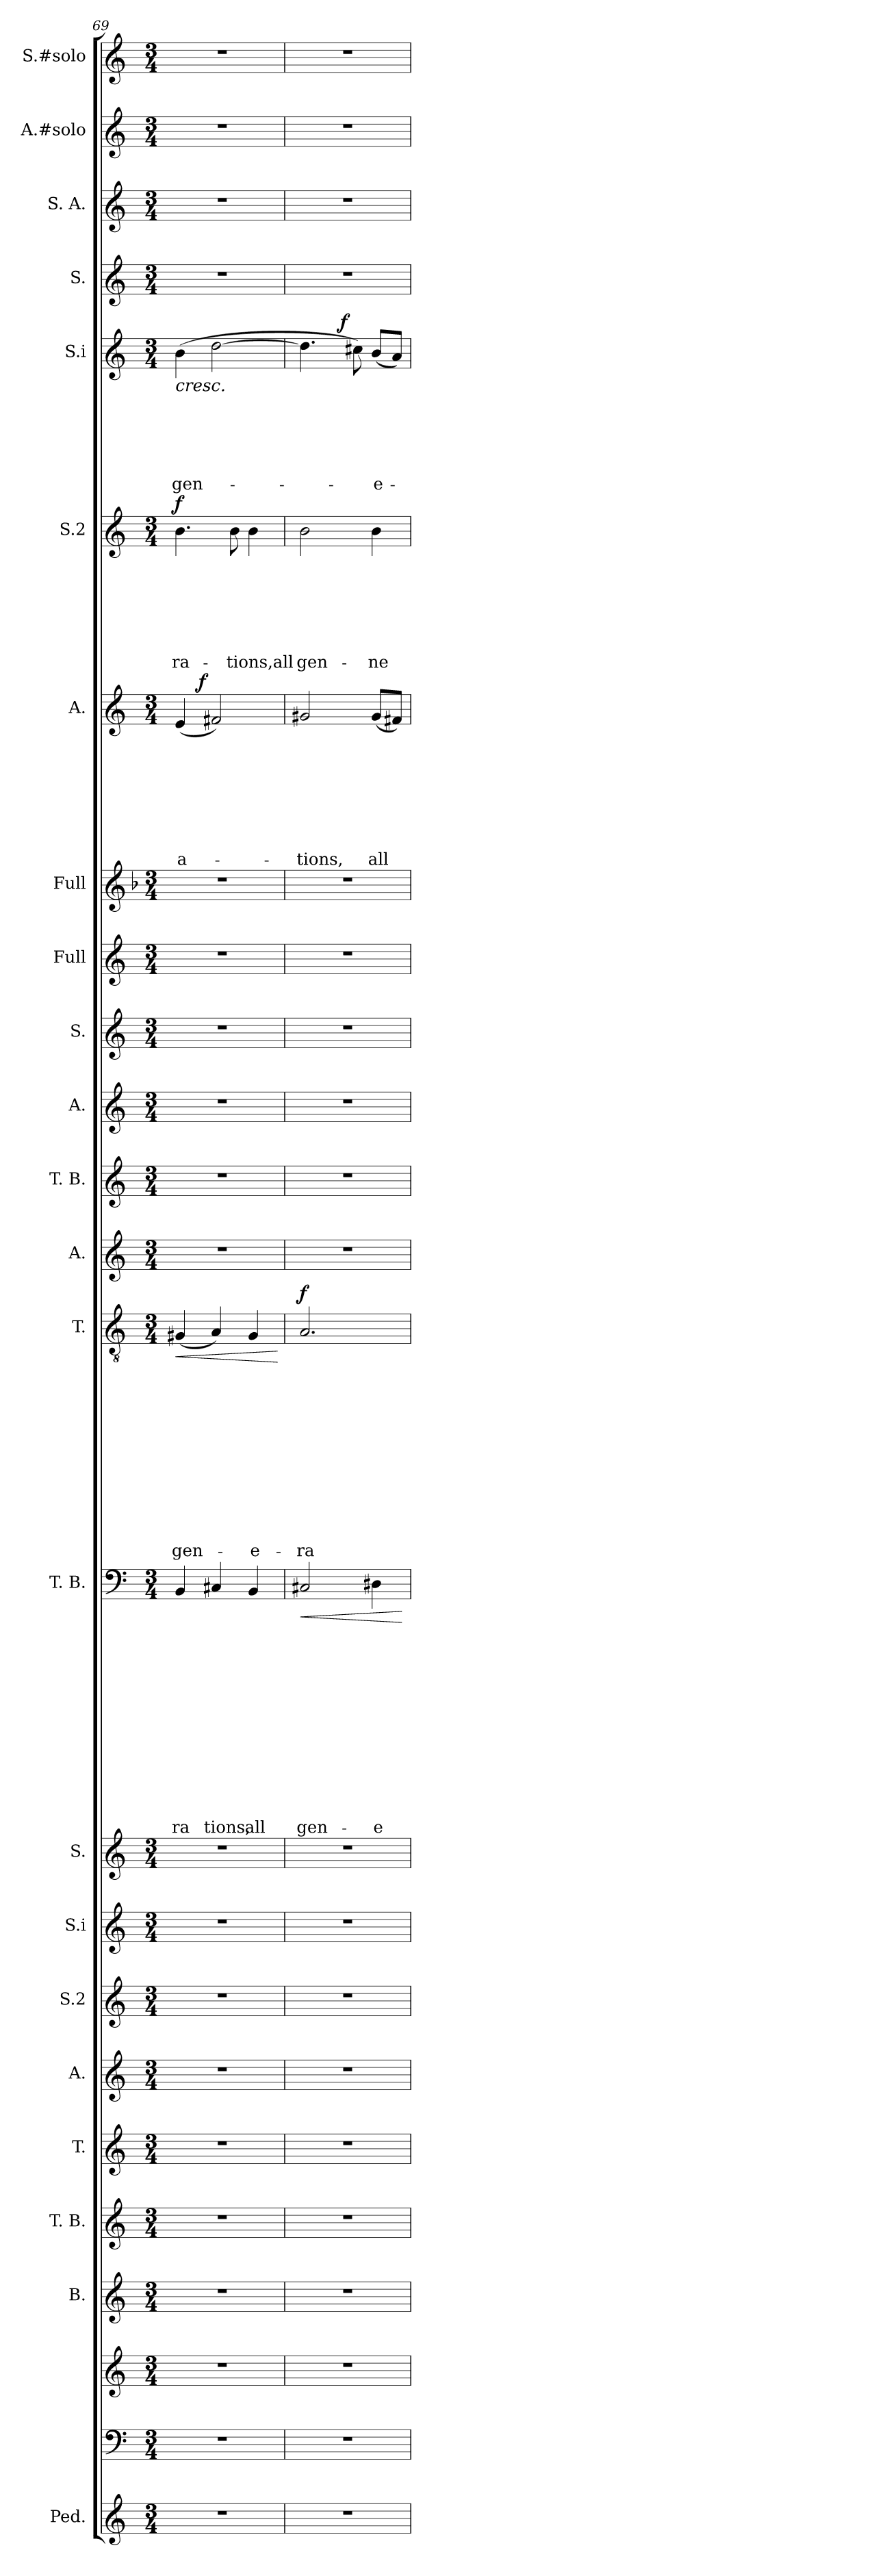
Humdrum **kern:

**kern	**kern	**kern	**kern	**kern	**kern	**kern	**kern	**kern	**kern	**kern	**text	**text	**text	**text	**text	**text	**text	**text	**text	**text	**text	**text	**text	**dynam	**kern	**text	**text	**text	**text	**text	**text	**text	**text	**text	**text	**text	**text	**dynam	**kern	**kern	**kern	**kern	**kern	**kern	**kern	**text	**text	**text	**text	**text	**text	**text	**text	**dynam	**kern	**text	**text	**text	**text	**text	**text	**text	**dynam	**kern	**text	**text	**text	**text	**text	**text	**dynam	**kern	**kern	**kern	**kern
*part25	*part24	*part23	*part22	*part21	*part20	*part19	*part18	*part17	*part16	*part15	*part15	*part15	*part15	*part15	*part15	*part15	*part15	*part15	*part15	*part15	*part15	*part15	*part15	*part15	*part14	*part14	*part14	*part14	*part14	*part14	*part14	*part14	*part14	*part14	*part14	*part14	*part14	*part14	*part13	*part12	*part11	*part10	*part9	*part8	*part7	*part7	*part7	*part7	*part7	*part7	*part7	*part7	*part7	*part7	*part6	*part6	*part6	*part6	*part6	*part6	*part6	*part6	*part6	*part5	*part5	*part5	*part5	*part5	*part5	*part5	*part5	*part4	*part3	*part2	*part1
*staff25	*staff24	*staff23	*staff22	*staff21	*staff20	*staff19	*staff18	*staff17	*staff16	*staff15	*staff15	*staff15	*staff15	*staff15	*staff15	*staff15	*staff15	*staff15	*staff15	*staff15	*staff15	*staff15	*staff15	*staff15	*staff14	*staff14	*staff14	*staff14	*staff14	*staff14	*staff14	*staff14	*staff14	*staff14	*staff14	*staff14	*staff14	*staff14	*staff13	*staff12	*staff11	*staff10	*staff9	*staff8	*staff7	*staff7	*staff7	*staff7	*staff7	*staff7	*staff7	*staff7	*staff7	*staff7	*staff6	*staff6	*staff6	*staff6	*staff6	*staff6	*staff6	*staff6	*staff6	*staff5	*staff5	*staff5	*staff5	*staff5	*staff5	*staff5	*staff5	*staff4	*staff3	*staff2	*staff1
*I"Ped.	*	*	*I"B.	*I"T. B.	*I"T.	*I"A.	*I"S.2	*I"S.i	*I"S.	*I"T. B.	*	*	*	*	*	*	*	*	*	*	*	*	*	*	*I"T.	*	*	*	*	*	*	*	*	*	*	*	*	*	*I"A.	*I"T. B.	*I"A.	*I"S.	*I"Full	*I"Full	*I"A.	*	*	*	*	*	*	*	*	*	*I"S.2	*	*	*	*	*	*	*	*	*I"S.i	*	*	*	*	*	*	*	*I"S.	*I"S. A.	*I"A.#solo	*I"S.#solo
*I'Ped.	*	*	*	*I'T. B.	*I'T.	*I'A.	*I'S.2	*I'S.i	*I'S.	*I'T. B.	*	*	*	*	*	*	*	*	*	*	*	*	*	*	*I'T.	*	*	*	*	*	*	*	*	*	*	*	*	*	*	*I'T. B.	*I'A.	*I'S.	*	*	*I'A.	*	*	*	*	*	*	*	*	*	*I'S.2	*	*	*	*	*	*	*	*	*I'S.i	*	*	*	*	*	*	*	*I'S.	*I'S. A.	*I'A.#solo	*I'S.#solo
*clefG2	*clefF4	*clefG2	*clefG2	*clefG2	*clefG2	*clefG2	*clefG2	*clefG2	*clefG2	*clefF4	*	*	*	*	*	*	*	*	*	*	*	*	*	*	*clefGv2	*	*	*	*	*	*	*	*	*	*	*	*	*	*clefG2	*clefG2	*clefG2	*clefG2	*clefG2	*clefG2	*clefG2	*	*	*	*	*	*	*	*	*	*clefG2	*	*	*	*	*	*	*	*	*clefG2	*	*	*	*	*	*	*	*clefG2	*clefG2	*clefG2	*clefG2
*	*	*	*	*	*	*	*	*	*	*	*	*	*	*	*	*	*	*	*	*	*	*	*	*	*	*	*	*	*	*	*	*	*	*	*	*	*	*	*	*	*	*	*	*ITrd3c5	*	*	*	*	*	*	*	*	*	*	*	*	*	*	*	*	*	*	*	*	*	*	*	*	*	*	*	*	*	*	*
*k[]	*k[]	*k[]	*k[]	*k[]	*k[]	*k[]	*k[]	*k[]	*k[]	*k[]	*	*	*	*	*	*	*	*	*	*	*	*	*	*	*k[]	*	*	*	*	*	*	*	*	*	*	*	*	*	*k[]	*k[]	*k[]	*k[]	*k[]	*k[]	*k[]	*	*	*	*	*	*	*	*	*	*k[]	*	*	*	*	*	*	*	*	*k[]	*	*	*	*	*	*	*	*k[]	*k[]	*k[]	*k[]
*C:	*C:	*C:	*C:	*C:	*C:	*C:	*C:	*C:	*C:	*C:	*	*	*	*	*	*	*	*	*	*	*	*	*	*	*C:	*	*	*	*	*	*	*	*	*	*	*	*	*	*C:	*C:	*C:	*C:	*C:	*C:	*C:	*	*	*	*	*	*	*	*	*	*C:	*	*	*	*	*	*	*	*	*C:	*	*	*	*	*	*	*	*C:	*C:	*C:	*C:
*M3/4	*M3/4	*M3/4	*M3/4	*M3/4	*M3/4	*M3/4	*M3/4	*M3/4	*M3/4	*M3/4	*	*	*	*	*	*	*	*	*	*	*	*	*	*	*M3/4	*	*	*	*	*	*	*	*	*	*	*	*	*	*M3/4	*M3/4	*M3/4	*M3/4	*M3/4	*M3/4	*M3/4	*	*	*	*	*	*	*	*	*	*M3/4	*	*	*	*	*	*	*	*	*M3/4	*	*	*	*	*	*	*	*M3/4	*M3/4	*M3/4	*M3/4
=69	=69	=69	=69	=69	=69	=69	=69	=69	=69	=69	=69	=69	=69	=69	=69	=69	=69	=69	=69	=69	=69	=69	=69	=69	=69	=69	=69	=69	=69	=69	=69	=69	=69	=69	=69	=69	=69	=69	=69	=69	=69	=69	=69	=69	=69	=69	=69	=69	=69	=69	=69	=69	=69	=69	=69	=69	=69	=69	=69	=69	=69	=69	=69	=69	=69	=69	=69	=69	=69	=69	=69	=69	=69	=69	=69
!	!	!	!	!	!	!	!	!	!	!	!	!	!	!	!	!	!	!	!	!	!	!	!LO:LY:b	!	!	!	!	!	!	!	!	!	!	!	!	!	!LO:LY:b	!LO:HP:b	!	!	!	!	!	!	!	!	!	!	!	!	!	!	!LO:LY:b	!	!	!	!	!	!	!	!	!LO:LY:b	!LO:DY:a	!	!	!	!	!	!	!LO:LY:b	!LO:HP:b	!	!	!	!
*	*	*	*	*	*	*	*	*	*	*	*	*	*	*	*	*	*	*	*	*	*	*	*	*	*	*	*	*	*	*	*	*	*	*	*	*	*	*	*	*	*	*	*	*	*^	*	*	*	*	*	*	*	*	*	*	*	*	*	*	*	*	*	*	*	*	*	*	*	*	*	*	*	*	*	*
2.r	2.r	2.r	2.r	2.r	2.r	2.r	2.r	2.r	2.r	4BB/	.	.	.	.	.	.	.	.	.	.	.	.	-ra	.	(<4G#X/	.	.	.	.	.	.	.	.	.	.	.	gen-	<	2.r	2.r	2.r	2.r	2.r	2.r	(<4e/	8.ryy	.	.	.	.	.	.	.	-a-	.	4.b\	.	.	.	.	.	.	-ra-	f	(>4b\	.	.	.	.	.	gen-	<	2.r	2.r	2.r	2.r
!	!	!	!	!	!	!	!	!	!	!	!	!	!	!	!	!	!	!	!	!	!	!	!	!	!	!	!	!	!	!	!	!	!	!	!	!	!	!	!	!	!	!	!	!	!	!	!	!	!	!	!	!	!	!	!LO:DY:a	!	!	!	!	!	!	!	!	!	!	!	!	!	!	!	!	!	!	!	!	!
.	.	.	.	.	.	.	.	.	.	.	.	.	.	.	.	.	.	.	.	.	.	.	.	.	.	.	.	.	.	.	.	.	.	.	.	.	.	.	.	.	.	.	.	.	.	2ryy	.	.	.	.	.	.	.	.	f	.	.	.	.	.	.	.	.	.	.	.	.	.	.	.	.	.	.	.	.	.
!	!	!	!	!	!	!	!	!	!	!	!	!	!	!	!	!	!	!	!	!	!	!	!LO:LY:b	!	!	!	!	!	!	!	!	!	!	!	!	!	!	!	!	!	!	!	!	!	!	!	!	!	!	!	!	!	!	!	!	!	!	!	!	!	!	!	!	!	!	!	!	!	!	!	!	!	!	!	!	!
.	.	.	.	.	.	.	.	.	.	4C#X/	.	.	.	.	.	.	.	.	.	.	.	.	tions,	.	4A/)	.	.	.	.	.	.	.	.	.	.	.	.	.	.	.	.	.	.	.	2f#X/)	.	.	.	.	.	.	.	.	.	.	.	.	.	.	.	.	.	.	.	[>2dd\	.	.	.	.	.	.	.	.	.	.	.
!	!	!	!	!	!	!	!	!	!	!	!	!	!	!	!	!	!	!	!	!	!	!	!	!	!	!	!	!	!	!	!	!	!	!	!	!	!	!	!	!	!	!	!	!	!	!	!	!	!	!	!	!	!	!	!	!	!	!	!	!	!	!	!LO:LY:b	!	!	!	!	!	!	!	!	!	!	!	!	!
.	.	.	.	.	.	.	.	.	.	.	.	.	.	.	.	.	.	.	.	.	.	.	.	.	.	.	.	.	.	.	.	.	.	.	.	.	.	.	.	.	.	.	.	.	.	.	.	.	.	.	.	.	.	.	.	8b\	.	.	.	.	.	.	-tions,all	.	.	.	.	.	.	.	.	.	.	.	.	.
!	!	!	!	!	!	!	!	!	!	!	!	!	!	!	!	!	!	!	!	!	!	!	!LO:LY:b	!	!	!	!	!	!	!	!	!	!	!	!	!	!LO:LY:b	!	!	!	!	!	!	!	!	!	!	!	!	!	!	!	!	!	!	!	!	!	!	!	!	!	!	!	!	!	!	!	!	!	!	!	!	!	!	!
.	.	.	.	.	.	.	.	.	.	4BB/	.	.	.	.	.	.	.	.	.	.	.	.	all	.	4G#/	.	.	.	.	.	.	.	.	.	.	.	-e-	.	.	.	.	.	.	.	.	.	.	.	.	.	.	.	.	.	.	4b\	.	.	.	.	.	.	.	.	.	.	.	.	.	.	.	.	.	.	.	.
.	.	.	.	.	.	.	.	.	.	.	.	.	.	.	.	.	.	.	.	.	.	.	.	.	.	.	.	.	.	.	.	.	.	.	.	.	.	.	.	.	.	.	.	.	.	16ryy	.	.	.	.	.	.	.	.	.	.	.	.	.	.	.	.	.	.	.	.	.	.	.	.	.	.	.	.	.	.
.	.	.	.	.	.	.	.	.	.	.	.	.	.	.	.	.	.	.	.	.	.	.	.	.	.	.	.	.	.	.	.	.	.	.	.	.	.	[	.	.	.	.	.	.	.	.	.	.	.	.	.	.	.	.	.	.	.	.	.	.	.	.	.	.	.	.	.	.	.	.	.	.	.	.	.	.
=70	=70	=70	=70	=70	=70	=70	=70	=70	=70	=70	=70	=70	=70	=70	=70	=70	=70	=70	=70	=70	=70	=70	=70	=70	=70	=70	=70	=70	=70	=70	=70	=70	=70	=70	=70	=70	=70	=70	=70	=70	=70	=70	=70	=70	=70	=70	=70	=70	=70	=70	=70	=70	=70	=70	=70	=70	=70	=70	=70	=70	=70	=70	=70	=70	=70	=70	=70	=70	=70	=70	=70	=70	=70	=70	=70	=70
!	!	!	!	!	!	!	!	!	!	!	!	!	!	!	!	!	!	!	!	!	!	!	!LO:LY:b	!LO:HP:b	!	!	!	!	!	!	!	!	!	!	!	!	!LO:LY:b	!LO:DY:a	!	!	!	!	!	!	!	!	!	!	!	!	!	!	!	!LO:LY:b	!	!	!	!	!	!	!	!	!LO:LY:b	!	!	!	!	!	!	!	!	!	!	!	!	!
*	*	*	*	*	*	*	*	*	*	*	*	*	*	*	*	*	*	*	*	*	*	*	*	*	*	*	*	*	*	*	*	*	*	*	*	*	*	*	*	*	*	*	*	*	*v	*v	*	*	*	*	*	*	*	*	*	*	*	*	*	*	*	*	*	*	*^	*	*	*	*	*	*	*	*	*	*	*
2.r	2.r	2.r	2.r	2.r	2.r	2.r	2.r	2.r	2.r	2C#X/	.	.	.	.	.	.	.	.	.	.	.	.	gen-	<	2.A/	.	.	.	.	.	.	.	.	.	.	.	-ra-	f	2.r	2.r	2.r	2.r	2.r	2.r	2g#X/	.	.	.	.	.	.	.	-tions,	.	2b\	.	.	.	.	.	.	gen-	.	4.dd\]	4ryy	.	.	.	.	.	.	.	2.r	2.r	2.r	2.r
.	.	.	.	.	.	.	.	.	.	.	.	.	.	.	.	.	.	.	.	.	.	.	.	.	.	.	.	.	.	.	.	.	.	.	.	.	.	.	.	.	.	.	.	.	.	.	.	.	.	.	.	.	.	.	.	.	.	.	.	.	.	.	.	.	16ryy	.	.	.	.	.	.	.	.	.	.	.
!	!	!	!	!	!	!	!	!	!	!	!	!	!	!	!	!	!	!	!	!	!	!	!	!	!	!	!	!	!	!	!	!	!	!	!	!	!	!	!	!	!	!	!	!	!	!	!	!	!	!	!	!	!	!	!	!	!	!	!	!	!	!	!	!	!	!	!	!	!	!	!	!LO:DY:a	!	!	!	!
.	.	.	.	.	.	.	.	.	.	.	.	.	.	.	.	.	.	.	.	.	.	.	.	.	.	.	.	.	.	.	.	.	.	.	.	.	.	.	.	.	.	.	.	.	.	.	.	.	.	.	.	.	.	.	.	.	.	.	.	.	.	.	.	.	4..ryy	.	.	.	.	.	.	f	.	.	.	.
.	.	.	.	.	.	.	.	.	.	.	.	.	.	.	.	.	.	.	.	.	.	.	.	.	.	.	.	.	.	.	.	.	.	.	.	.	.	.	.	.	.	.	.	.	.	.	.	.	.	.	.	.	.	.	.	.	.	.	.	.	.	.	.	8cc#X\)	.	.	.	.	.	.	.	[	.	.	.	.
!	!	!	!	!	!	!	!	!	!	!	!	!	!	!	!	!	!	!	!	!	!	!	!LO:LY:b	!	!	!	!	!	!	!	!	!	!	!	!	!	!	!	!	!	!	!	!	!	!	!	!	!	!	!	!	!	!LO:LY:b	!	!	!	!	!	!	!	!	!LO:LY:b	!	!	!	!	!	!	!	!	!LO:LY:b	!	!	!	!	!
.	.	.	.	.	.	.	.	.	.	4D#X\	.	.	.	.	.	.	.	.	.	.	.	.	-e-	.	.	.	.	.	.	.	.	.	.	.	.	.	.	.	.	.	.	.	.	.	(<8g#/L	.	.	.	.	.	.	.	all	.	4b\	.	.	.	.	.	.	-ne-	.	(<8b/L	.	.	.	.	.	.	-e-	.	.	.	.	.
.	.	.	.	.	.	.	.	.	.	.	.	.	.	.	.	.	.	.	.	.	.	.	.	.	.	.	.	.	.	.	.	.	.	.	.	.	.	.	.	.	.	.	.	.	8f#X/J)	.	.	.	.	.	.	.	.	.	.	.	.	.	.	.	.	.	.	8a/J)	.	.	.	.	.	.	.	.	.	.	.	.
.	.	.	.	.	.	.	.	.	.	.	.	.	.	.	.	.	.	.	.	.	.	.	.	[	.	.	.	.	.	.	.	.	.	.	.	.	.	.	.	.	.	.	.	.	.	.	.	.	.	.	.	.	.	.	.	.	.	.	.	.	.	.	.	.	.	.	.	.	.	.	.	.	.	.	.	.
*	*	*	*	*	*	*	*	*	*	*	*	*	*	*	*	*	*	*	*	*	*	*	*	*	*	*	*	*	*	*	*	*	*	*	*	*	*	*	*	*	*	*	*	*	*	*	*	*	*	*	*	*	*	*	*	*	*	*	*	*	*	*	*	*v	*v	*	*	*	*	*	*	*	*	*	*	*
=	=	=	=	=	=	=	=	=	=	=	=	=	=	=	=	=	=	=	=	=	=	=	=	=	=	=	=	=	=	=	=	=	=	=	=	=	=	=	=	=	=	=	=	=	=	=	=	=	=	=	=	=	=	=	=	=	=	=	=	=	=	=	=	=	=	=	=	=	=	=	=	=	=	=	=
*-	*-	*-	*-	*-	*-	*-	*-	*-	*-	*-	*-	*-	*-	*-	*-	*-	*-	*-	*-	*-	*-	*-	*-	*-	*-	*-	*-	*-	*-	*-	*-	*-	*-	*-	*-	*-	*-	*-	*-	*-	*-	*-	*-	*-	*-	*-	*-	*-	*-	*-	*-	*-	*-	*-	*-	*-	*-	*-	*-	*-	*-	*-	*-	*-	*-	*-	*-	*-	*-	*-	*-	*-	*-	*-	*-
